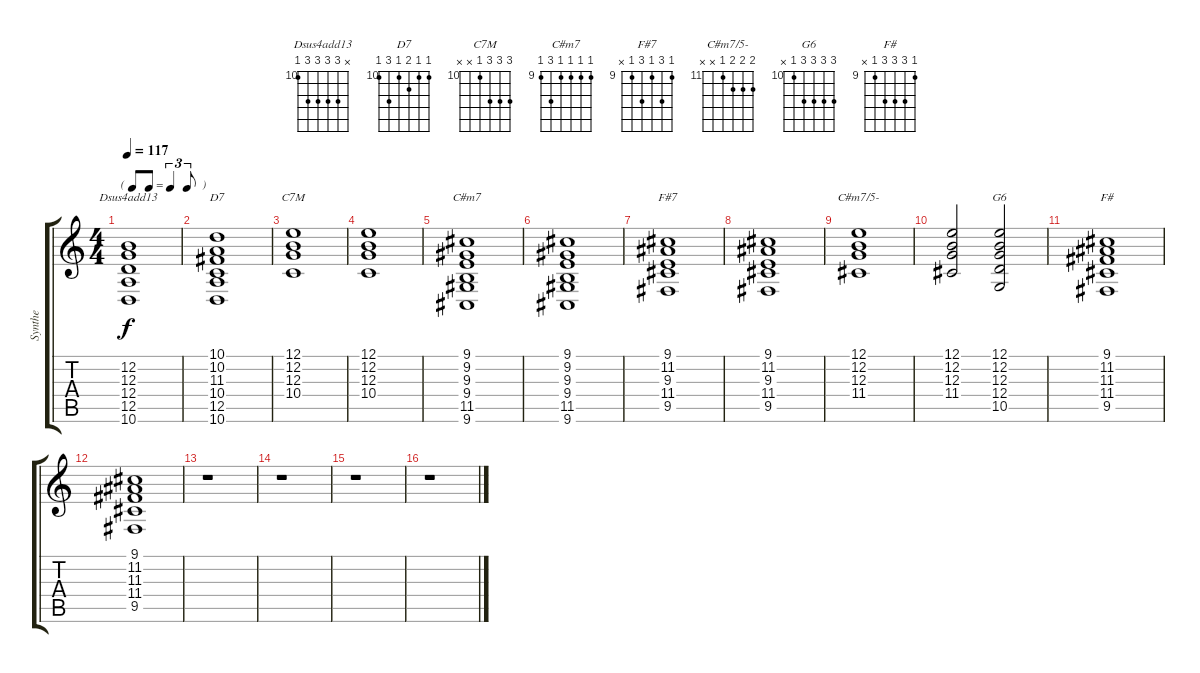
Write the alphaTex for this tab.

\track ("Synthe" "Synthe") {instrument pad5bowed}
\staff {score tabs}
\tuning (E4 B3 G3 D3 A2 E2) {hide}
\chord ("Dsus4add13" x 12 12 12 12 10) {firstfret 10}
\chord ("D7" 10 10 11 10 12 10) {firstfret 10}
\chord ("C7M" 12 12 12 10 x x) {firstfret 10}
\chord ("C#m7" 9 9 9 9 11 9) {firstfret 9}
\chord ("F#7" 9 11 9 11 9 x) {firstfret 9}
\chord ("C#m7/5-" 12 12 12 11 x x) {firstfret 11}
\chord ("G6" 12 12 12 12 10 x) {firstfret 10}
\chord ("F#" 9 11 11 11 9 x) {firstfret 9}
\ts (4 4)
\tf triplet8th
\tempo 117
\clef g2
\ks c
(12.2 12.3 12.4 12.5 10.6).1{ch "Dsus4add13" dy f} |
(10.1 10.2 11.3 10.4 12.5 10.6).1{ch "D7"} |
(12.1 12.2 12.3 10.4).1{ch "C7M"} |
(12.1 12.2 12.3 10.4).1 |
(9.1 9.2 9.3 9.4 11.5 9.6).1{ch "C#m7"} |
(9.1 9.2 9.3 9.4 11.5 9.6).1 |
(9.1 11.2 9.3 11.4 9.5).1{ch "F#7"} |
(9.1 11.2 9.3 11.4 9.5).1 |
(12.1 12.2 12.3 11.4).1{ch "C#m7/5-"} |
(12.1 12.2 12.3 11.4).2 (12.1 12.2 12.3 12.4 10.5).2{ch "G6"} |
(9.1 11.2 11.3 11.4 9.5).1{ch "F#"} |
(9.1 11.2 11.3 11.4 9.5).1 |
r.1 |
r.1 |
r.1 |
r.1
